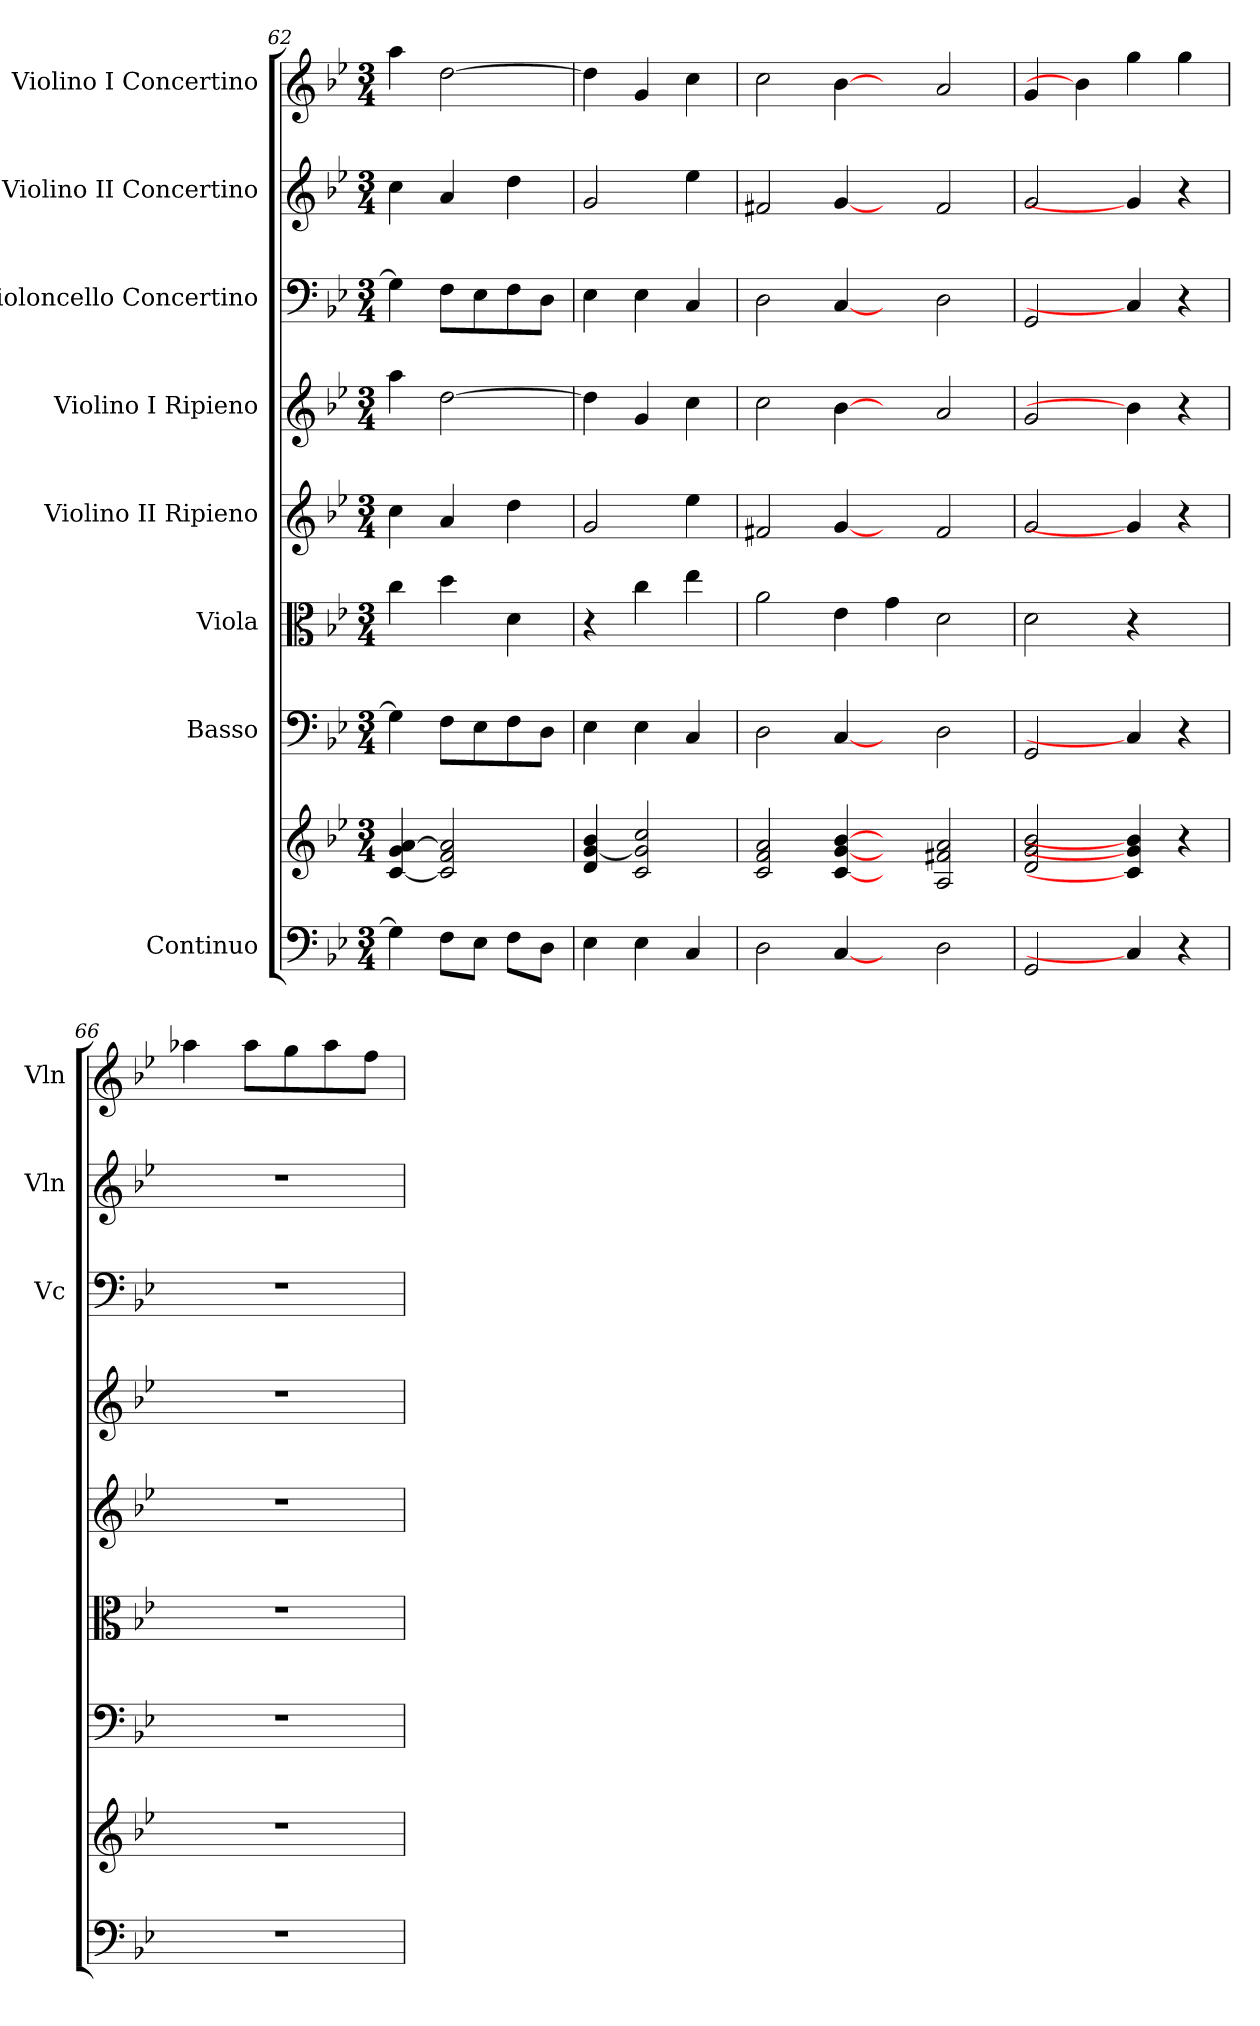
**kern	**kern	**kern	**kern	**kern	**kern	**kern	**kern	**kern
*part8	*part8	*part7	*part6	*part5	*part4	*part3	*part2	*part1
*staff9	*staff8	*staff7	*staff6	*staff5	*staff4	*staff3	*staff2	*staff1
*I"Continuo	*	*I"Basso	*I"Viola	*I"Violino II Ripieno	*I"Violino I Ripieno	*I"Violoncello Concertino	*I"Violino II Concertino	*I"Violino I Concertino
*	*	*	*	*	*	*I'Vc	*I'Vln	*I'Vln
*clefF4	*clefG2	*clefF4	*clefC3	*clefG2	*clefG2	*clefF4	*clefG2	*clefG2
*k[b-e-]	*k[b-e-]	*k[b-e-]	*k[b-e-]	*k[b-e-]	*k[b-e-]	*k[b-e-]	*k[b-e-]	*k[b-e-]
*M3/4	*M3/4	*M3/4	*M3/4	*M3/4	*M3/4	*M3/4	*M3/4	*M3/4
=62	=62	=62	=62	=62	=62	=62	=62	=62
4G\]	[4c/ 4g/ [4a/	4G\]	4cc\	4cc\	4aa\	4G\]	4cc\	4aa\
8F\L	2c/] 2f/ 2a/]	8F\L	4dd\	4a/	[2dd\	8F\L	4a/	[2dd\
8E-\J	.	8E-\	.	.	.	8E-\	.	.
8F\L	.	8F\	4d\	4dd\	.	8F\	4dd\	.
8D\J	.	8D\J	.	.	.	8D\J	.	.
=63	=63	=63	=63	=63	=63	=63	=63	=63
4E-\	4d/ [4g/ 4b-/	4E-\	4r	2g/	4dd\]	4E-\	2g/	4dd\]
4E-\	2c/ 2g/] 2cc/	4E-\	4cc\	.	4g/	4E-\	.	4g/
4C/	.	4C/	4ee-\	4ee-\	4cc\	4C/	4ee-\	4cc\
=64	=64	=64	=64	=64	=64	=64	=64	=64
2D\	2c/ 2f/ 2a/	2D\	2a\	2f#X/	2cc\	2D\	2f#X/	2cc\
[4C/	[4c/ [4g/ [4b-/	[4C/	4e-\	[4g/	[4b-\	[4C/	[4g/	[4b-\
4ryy	4ryy	4ryy	4g\	4ryy	4ryy	4ryy	4ryy	4ryy
2D\	2A/ 2f#X/ 2a/	2D\	2d\	2f#/	2a/	2D\	2f#/	2a/
=65	=65	=65	=65	=65	=65	=65	=65	=65
2GG/	2d/ 2g/ 2b-/	2GG/	2d\	2g/	2g/	2GG/	2g/	4g/
.	.	.	.	.	.	.	.	4b-\]
4C/]	4c/] 4g/] 4b-/]	4C/]	4r	4g/]	4b-\]	4C/]	4g/]	4gg\
4r	4r	4r	4ryy	4r	4r	4r	4r	4gg\
=66	=66	=66	=66	=66	=66	=66	=66	=66
2.r	2.r	2.r	2.r	2.r	2.r	2.r	2.r	4aa-X\
.	.	.	.	.	.	.	.	8aa-\L
.	.	.	.	.	.	.	.	8gg\
.	.	.	.	.	.	.	.	8aa-\
.	.	.	.	.	.	.	.	8ff\J
=	=	=	=	=	=	=	=	=
*-	*-	*-	*-	*-	*-	*-	*-	*-
